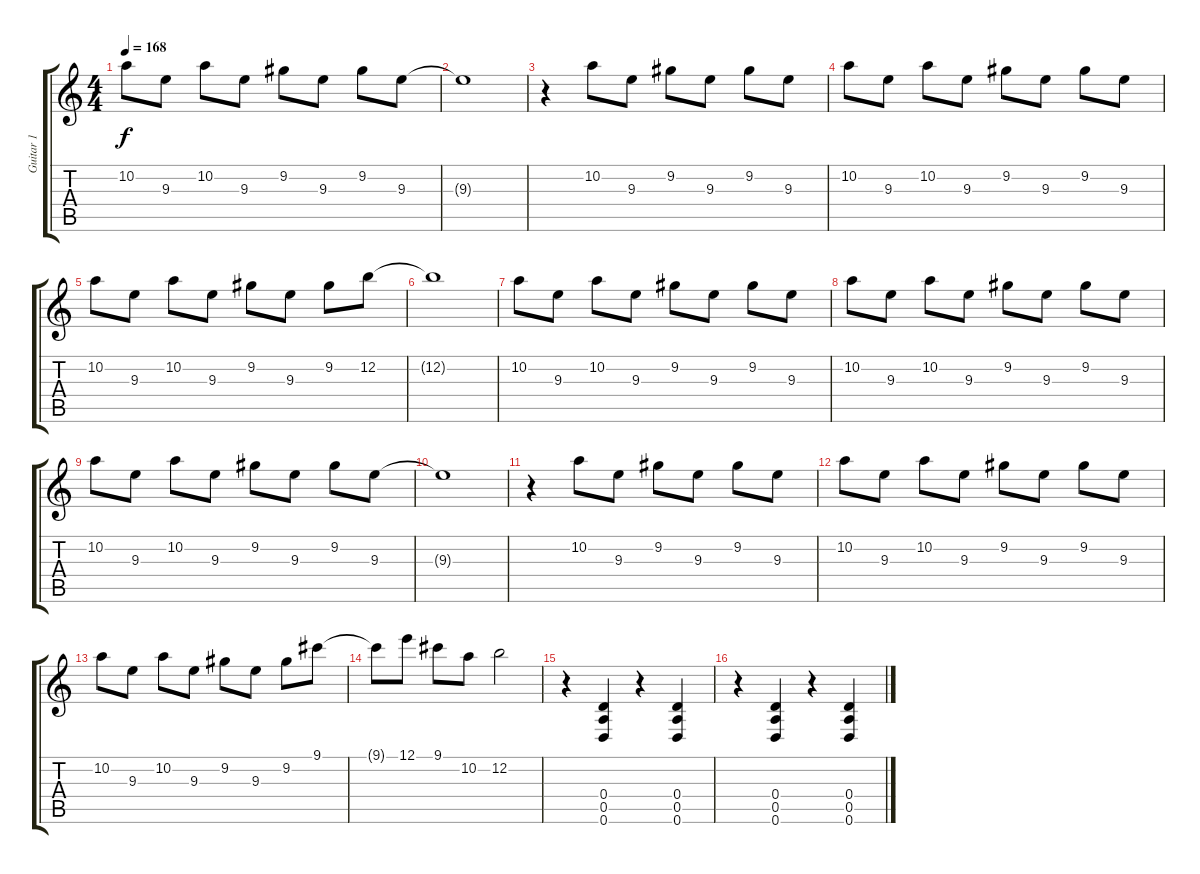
\track ("Guitar 1" "Guitar 1") {instrument overdrivenguitar}
\staff {score tabs}
\tuning (E4 B3 G3 D3 A2 D2) {hide}
\ts (4 4)
\tempo 168
\clef g2
\ks c
10.2.8{dy f} 9.3.8 10.2.8 9.3.8 9.2.8 9.3.8 9.2.8 9.3.8 |
9.3{t}.1 |
r.4 10.2.8 9.3.8 9.2.8 9.3.8 9.2.8 9.3.8 |
10.2.8 9.3.8 10.2.8 9.3.8 9.2.8 9.3.8 9.2.8 9.3.8 |
10.2.8 9.3.8 10.2.8 9.3.8 9.2.8 9.3.8 9.2.8 12.2.8 |
12.2{t}.1 |
10.2.8 9.3.8 10.2.8 9.3.8 9.2.8 9.3.8 9.2.8 9.3.8 |
10.2.8 9.3.8 10.2.8 9.3.8 9.2.8 9.3.8 9.2.8 9.3.8 |
10.2.8 9.3.8 10.2.8 9.3.8 9.2.8 9.3.8 9.2.8 9.3.8 |
9.3{t}.1 |
r.4 10.2.8 9.3.8 9.2.8 9.3.8 9.2.8 9.3.8 |
10.2.8 9.3.8 10.2.8 9.3.8 9.2.8 9.3.8 9.2.8 9.3.8 |
10.2.8 9.3.8 10.2.8 9.3.8 9.2.8 9.3.8 9.2.8 9.1.8 |
9.1{t}.8 12.1.8 9.1.8 10.2.8 12.2.2 |
r.4 (0.4 0.5 0.6).4 r.4 (0.4 0.5 0.6).4 |
r.4 (0.4 0.5 0.6).4 r.4 (0.4 0.5 0.6).4
